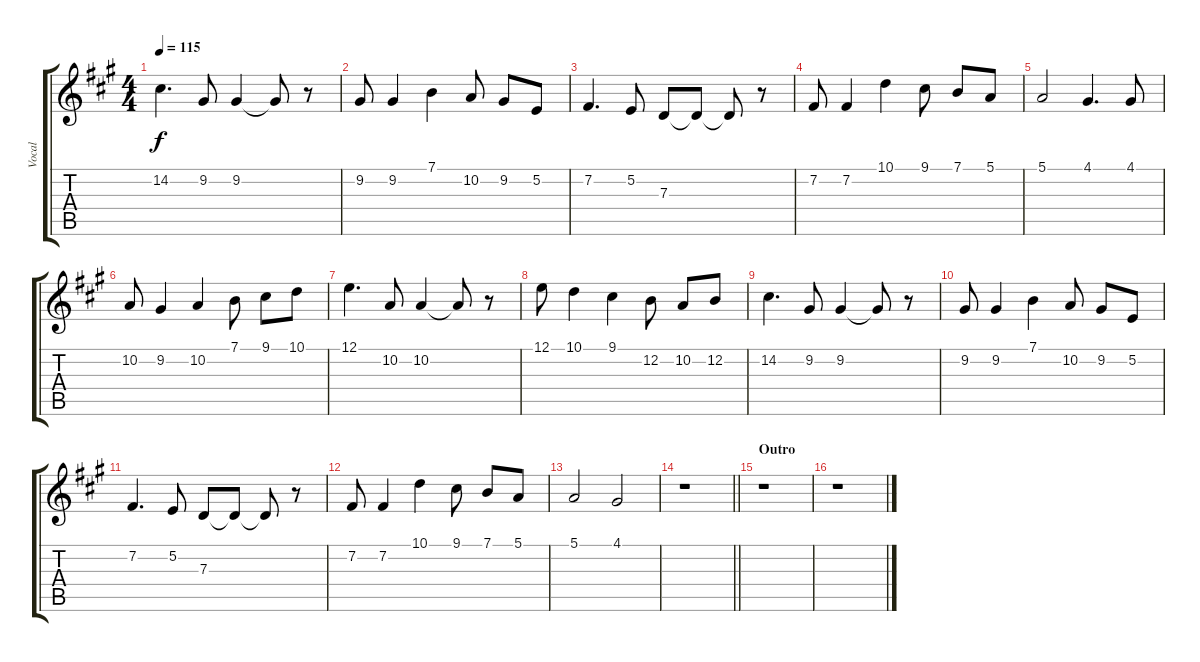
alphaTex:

\track ("Vocal" "Vocal") {instrument sopranosax}
\staff {score tabs}
\tuning (E4 B3 G3 D3 A2 E2) {hide}
\ts (4 4)
\tempo 115
\clef g2
\ks a
14.2.4{d dy f} 9.2.8 9.2.4 9.2{t}.8 r.8 |
9.2.8 9.2.4 7.1.4 10.2.8 9.2.8 5.2.8 |
7.2.4{d} 5.2.8 7.3.8 7.3{t}.8 7.3{t}.8 r.8 |
7.2.8 7.2.4 10.1.4 9.1.8 7.1.8 5.1.8 |
5.1.2 4.1.4{d} 4.1.8 |
10.2.8 9.2.4 10.2.4 7.1.8 9.1.8 10.1.8 |
12.1.4{d} 10.2.8 10.2.4 10.2{t}.8 r.8 |
12.1.8 10.1.4 9.1.4 12.2.8 10.2.8 12.2.8 |
14.2.4{d} 9.2.8 9.2.4 9.2{t}.8 r.8 |
9.2.8 9.2.4 7.1.4 10.2.8 9.2.8 5.2.8 |
7.2.4{d} 5.2.8 7.3.8 7.3{t}.8 7.3{t}.8 r.8 |
7.2.8 7.2.4 10.1.4 9.1.8 7.1.8 5.1.8 |
5.1.2 4.1.2 |
\barLineRight lightlight
r.1 |
\section ("" "Outro")
r.1 |
r.1
